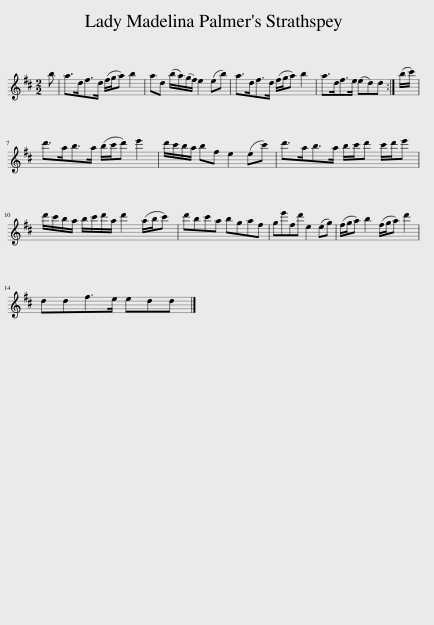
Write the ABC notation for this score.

X:1
L:1/8
M:2/2
I:linebreak $
K:D
V:1 treble
V:1
 b | a>df>d (f/g/a) b2 | ad (b/a/)(g/f/) e2 (eb) | a>df>d (f/g/a) b2 | a>df>e (ed)d :| %5
 (b/c'/) |$ d'>ab>a (b/c'/d') e'2 | d'/c'/b/a/ bf e2 (ec') | d'>ab>a b/c'/d' c'/d'/e' |$ d'/c'/b/a/ b/c'/d'/a/ d'2 (a/b/c') | %10
 d'bc'a bgaf | ge'fd' e2 (eg) | (f/g/a) b2 (f/g/a) d'2 |$ ddf>e edd |] %14
